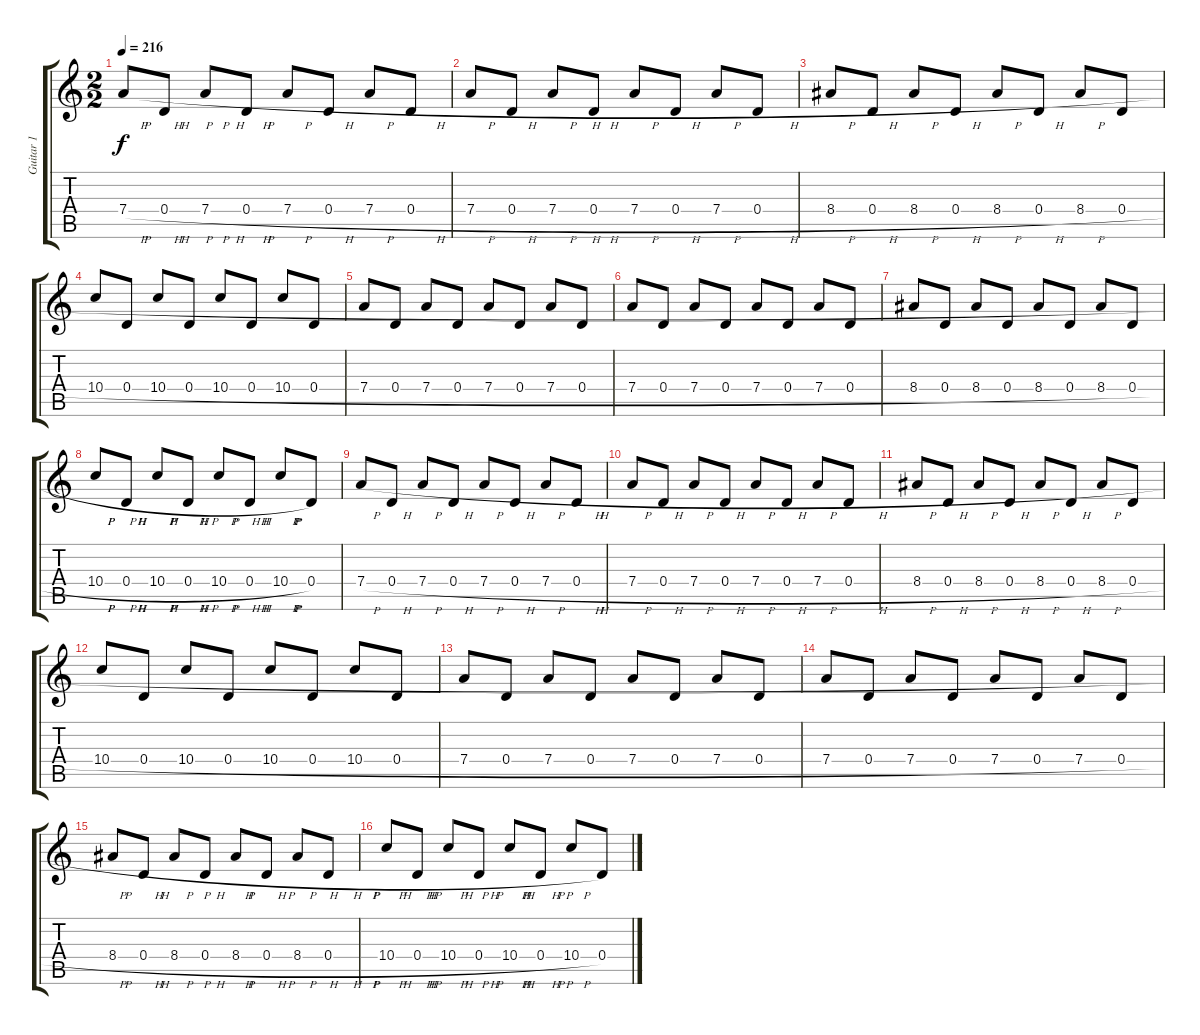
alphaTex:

\track ("Guitar 1" "Guitar 1") {instrument distortionguitar}
\staff {score tabs}
\tuning (E4 B3 G3 D3 A2 E2) {hide}
\ts (2 2)
\tempo 216
\clef g2
\ks c
7.4{h}.8{dy f} 0.4{h}.8 7.4{h}.8 0.4{h}.8 7.4{h}.8 0.4{h}.8 7.4{h}.8 0.4{h}.8 |
7.4{h}.8 0.4{h}.8 7.4{h}.8 0.4{h}.8 7.4{h}.8 0.4{h}.8 7.4{h}.8 0.4{h}.8 |
8.4{h}.8 0.4{h}.8 8.4{h}.8 0.4{h}.8 8.4{h}.8 0.4{h}.8 8.4{h}.8 0.4{h}.8 |
10.4{h}.8 0.4{h}.8 10.4{h}.8 0.4{h}.8 10.4{h}.8 0.4{h}.8 10.4{h}.8 0.4{h}.8 |
7.4{h}.8 0.4{h}.8 7.4{h}.8 0.4{h}.8 7.4{h}.8 0.4{h}.8 7.4{h}.8 0.4{h}.8 |
7.4{h}.8 0.4{h}.8 7.4{h}.8 0.4{h}.8 7.4{h}.8 0.4{h}.8 7.4{h}.8 0.4{h}.8 |
8.4{h}.8 0.4{h}.8 8.4{h}.8 0.4{h}.8 8.4{h}.8 0.4{h}.8 8.4{h}.8 0.4{h}.8 |
10.4{h}.8 0.4{h}.8 10.4{h}.8 0.4{h}.8 10.4{h}.8 0.4{h}.8 10.4{h}.8 0.4.8 |
7.4{h}.8 0.4{h}.8 7.4{h}.8 0.4{h}.8 7.4{h}.8 0.4{h}.8 7.4{h}.8 0.4{h}.8 |
7.4{h}.8 0.4{h}.8 7.4{h}.8 0.4{h}.8 7.4{h}.8 0.4{h}.8 7.4{h}.8 0.4{h}.8 |
8.4{h}.8 0.4{h}.8 8.4{h}.8 0.4{h}.8 8.4{h}.8 0.4{h}.8 8.4{h}.8 0.4{h}.8 |
10.4{h}.8 0.4{h}.8 10.4{h}.8 0.4{h}.8 10.4{h}.8 0.4{h}.8 10.4{h}.8 0.4{h}.8 |
7.4{h}.8 0.4{h}.8 7.4{h}.8 0.4{h}.8 7.4{h}.8 0.4{h}.8 7.4{h}.8 0.4{h}.8 |
7.4{h}.8 0.4{h}.8 7.4{h}.8 0.4{h}.8 7.4{h}.8 0.4{h}.8 7.4{h}.8 0.4{h}.8 |
8.4{h}.8 0.4{h}.8 8.4{h}.8 0.4{h}.8 8.4{h}.8 0.4{h}.8 8.4{h}.8 0.4{h}.8 |
10.4{h}.8 0.4{h}.8 10.4{h}.8 0.4{h}.8 10.4{h}.8 0.4{h}.8 10.4{h}.8 0.4.8
